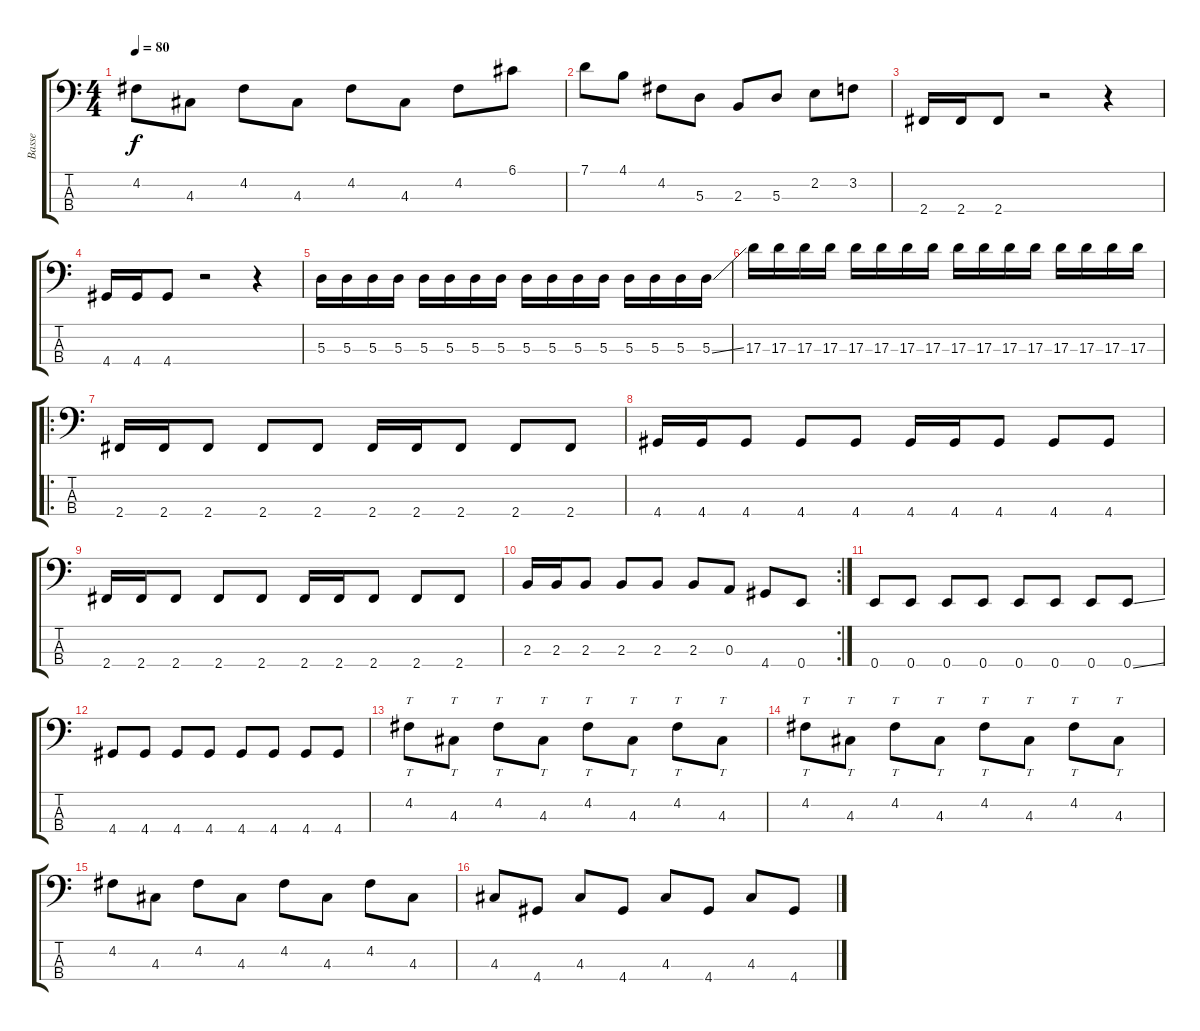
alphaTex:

\track ("Basse" "Basse") {instrument fretlessbass}
\staff {score tabs}
\tuning (G2 D2 A1 E1) {hide}
\ts (4 4)
\tempo 80
\clef f4
\ks c
4.2.8{dy f} 4.3.8 4.2.8 4.3.8 4.2.8 4.3.8 4.2.8 6.1.8 |
7.1.8 4.1.8 4.2.8 5.3.8 2.3.8 5.3.8 2.2.8 3.2.8 |
2.4.16 2.4.16 2.4.8 r.2 r.4 |
4.4.16 4.4.16 4.4.8 r.2 r.4 |
5.3.16 5.3.16 5.3.16 5.3.16 5.3.16 5.3.16 5.3.16 5.3.16 5.3.16 5.3.16 5.3.16 5.3.16 5.3.16 5.3.16 5.3.16 5.3{ss}.16 |
17.3.16 17.3.16 17.3.16 17.3.16 17.3.16 17.3.16 17.3.16 17.3.16 17.3.16 17.3.16 17.3.16 17.3.16 17.3.16 17.3.16 17.3.16 17.3.16 |
\ro
2.4.16{instrument electricbassfinger} 2.4.16 2.4.8 2.4.8 2.4.8 2.4.16 2.4.16 2.4.8 2.4.8 2.4.8 |
4.4.16 4.4.16 4.4.8 4.4.8 4.4.8 4.4.16 4.4.16 4.4.8 4.4.8 4.4.8 |
2.4.16 2.4.16 2.4.8 2.4.8 2.4.8 2.4.16 2.4.16 2.4.8 2.4.8 2.4.8 |
\rc 2
2.3.16 2.3.16 2.3.8 2.3.8 2.3.8 2.3.8 0.3.8 4.4.8 0.4.8 |
0.4.8 0.4.8 0.4.8 0.4.8 0.4.8 0.4.8 0.4.8 0.4{ss}.8 |
4.4.8 4.4.8 4.4.8 4.4.8 4.4.8 4.4.8 4.4.8 4.4.8 |
4.2.8{tt instrument fretlessbass} 4.3.8{tt} 4.2.8{tt} 4.3.8{tt} 4.2.8{tt} 4.3.8{tt} 4.2.8{tt} 4.3.8{tt} |
4.2.8{tt} 4.3.8{tt} 4.2.8{tt} 4.3.8{tt} 4.2.8{tt} 4.3.8{tt} 4.2.8{tt} 4.3.8{tt} |
4.2.8{instrument fretlessbass} 4.3.8 4.2.8 4.3.8 4.2.8 4.3.8 4.2.8 4.3.8 |
4.3.8 4.4.8 4.3.8 4.4.8 4.3.8 4.4.8 4.3.8 4.4.8
